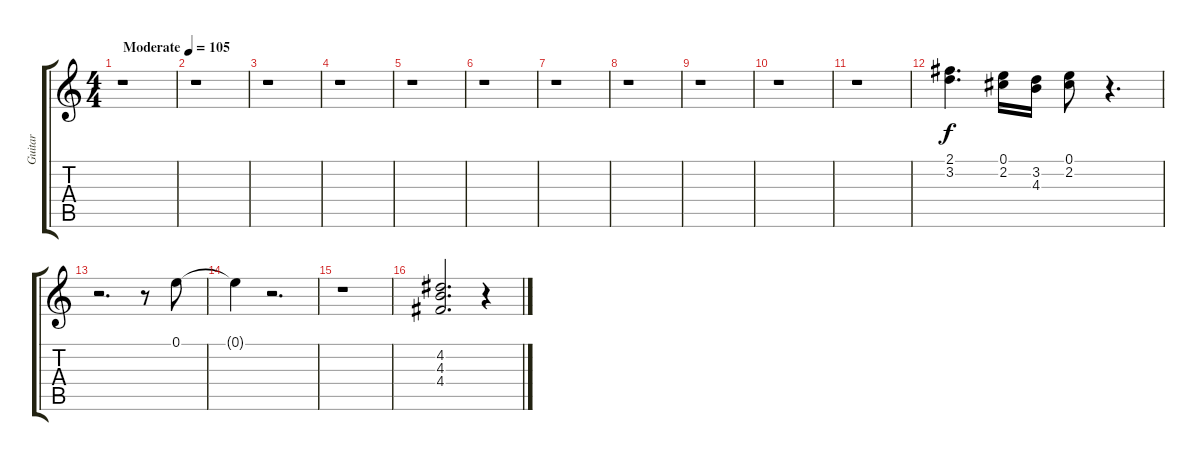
\track ("Guitar" "Guitar") {instrument overdrivenguitar}
\staff {score tabs}
\tuning (E4 B3 G3 D3 A2 E2) {hide}
\ts (4 4)
\tempo (105 "Moderate")
\clef g2
\ks c
r.1{dy f instrument overdrivenguitar} |
r.1 |
r.1 |
r.1 |
r.1 |
r.1 |
r.1 |
r.1 |
r.1 |
r.1 |
r.1 |
(2.1 3.2).4{d} (0.1 2.2).16 (3.2 4.3).16 (0.1 2.2).8 r.4{d} |
r.2{d} r.8 0.1.8 |
0.1{t}.4 r.2{d} |
r.1 |
(4.2 4.3 4.4).2{d} r.4
